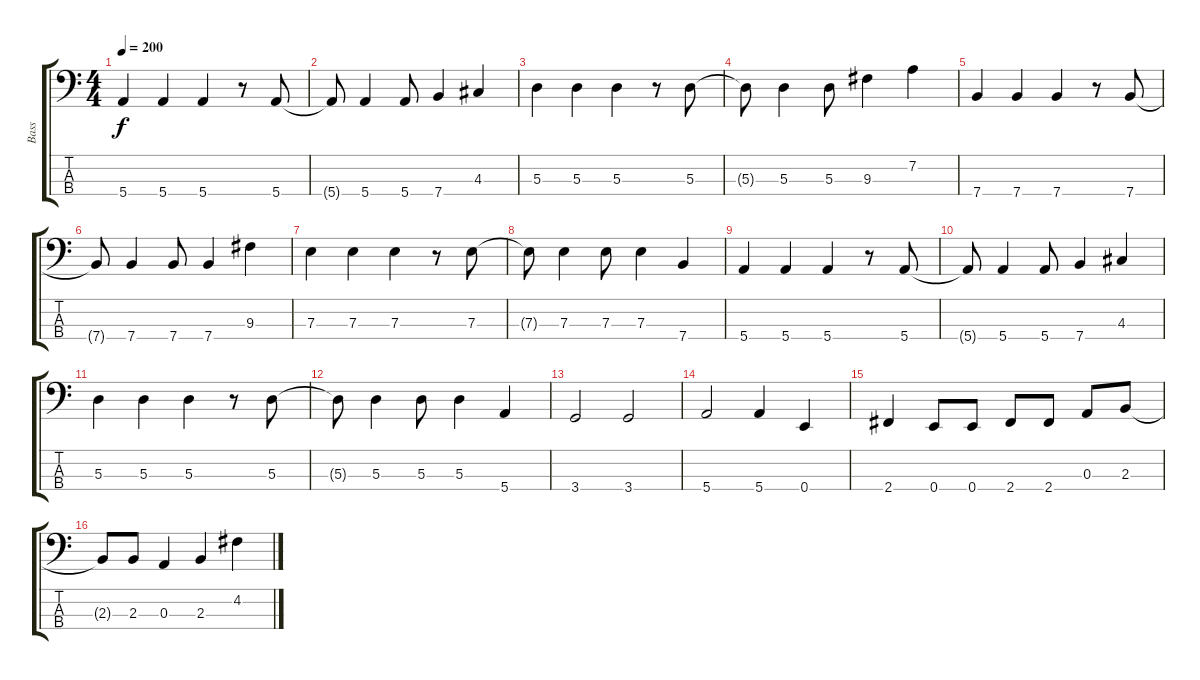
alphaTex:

\track ("Bass" "Bass") {instrument electricbassfinger}
\staff {score tabs}
\tuning (G2 D2 A1 E1) {hide}
\ts (4 4)
\tempo 200
\clef f4
\ks c
5.4.4{dy f} 5.4.4 5.4.4 r.8 5.4.8 |
5.4{t}.8 5.4.4 5.4.8 7.4.4 4.3.4 |
5.3.4 5.3.4 5.3.4 r.8 5.3.8 |
5.3{t}.8 5.3.4 5.3.8 9.3.4 7.2.4 |
7.4.4 7.4.4 7.4.4 r.8 7.4.8 |
7.4{t}.8 7.4.4 7.4.8 7.4.4 9.3.4 |
7.3.4 7.3.4 7.3.4 r.8 7.3.8 |
7.3{t}.8 7.3.4 7.3.8 7.3.4 7.4.4 |
5.4.4 5.4.4 5.4.4 r.8 5.4.8 |
5.4{t}.8 5.4.4 5.4.8 7.4.4 4.3.4 |
5.3.4 5.3.4 5.3.4 r.8 5.3.8 |
5.3{t}.8 5.3.4 5.3.8 5.3.4 5.4.4 |
3.4.2 3.4.2 |
5.4.2 5.4.4 0.4.4 |
2.4.4 0.4.8 0.4.8 2.4.8 2.4.8 0.3.8 2.3.8 |
2.3{t}.8 2.3.8 0.3.4 2.3.4 4.2.4
